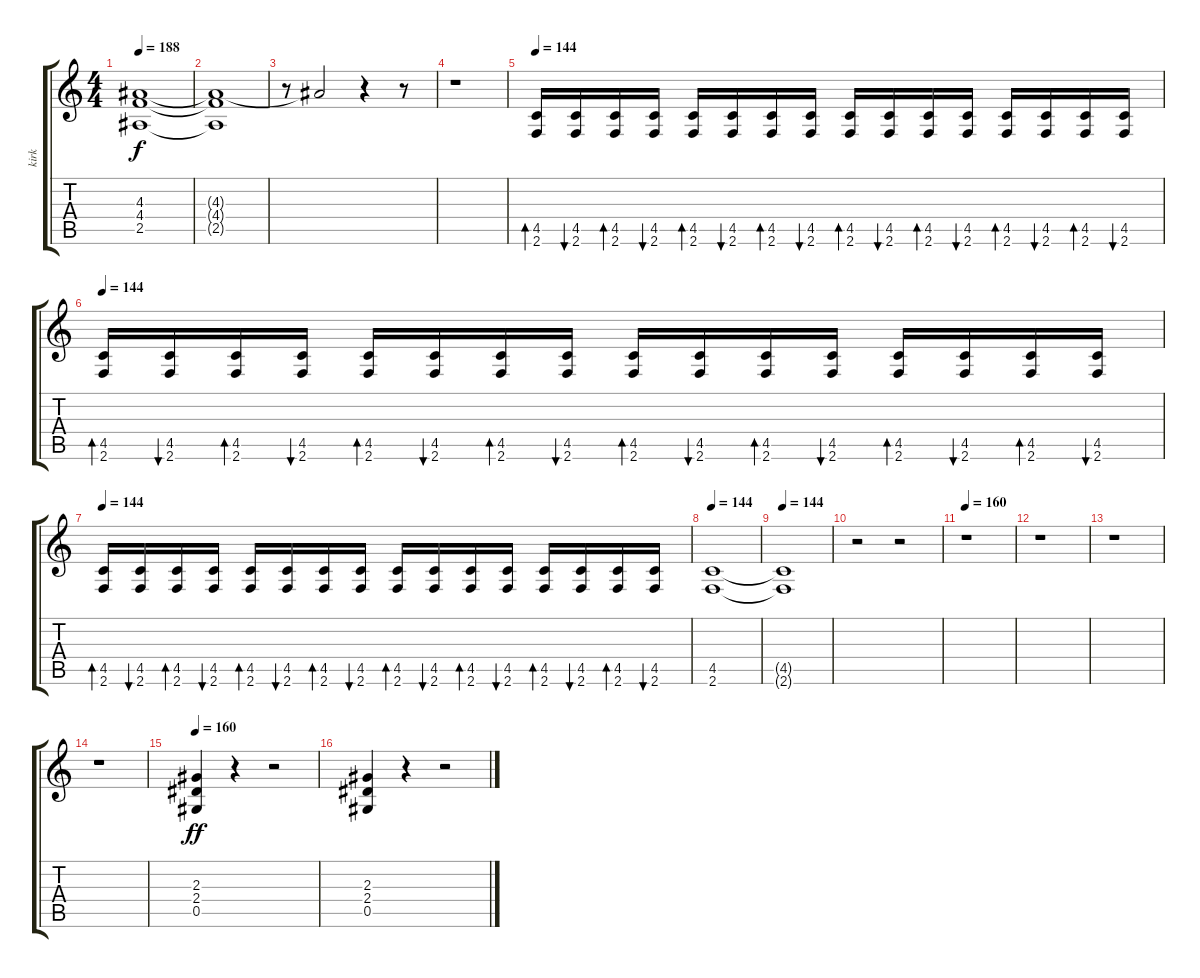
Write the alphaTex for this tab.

\track ("kirk" "kirk") {instrument distortionguitar}
\staff {score tabs}
\tuning (Eb4 Bb3 Gb3 Db3 Ab2 Eb2) {hide}
\ts (4 4)
\tempo 188
\clef g2
\ks c
(4.3{t} 4.4{t} 2.5{t}).1{dy f} |
(4.3{t} 4.4{t} 2.5{t}).1 |
r.8 4.3{t}.2 r.4 r.8 |
r.1 |
\tempo 144
(4.5 2.6).16{bd 120 volume 11} (4.5 2.6).16{bu 120} (4.5 2.6).16{bd 120} (4.5 2.6).16{bu 120} (4.5 2.6).16{bd 120} (4.5 2.6).16{bu 120} (4.5 2.6).16{bd 120} (4.5 2.6).16{bu 120} (4.5 2.6).16{bd 120} (4.5 2.6).16{bu 120} (4.5 2.6).16{bd 120} (4.5 2.6).16{bu 120} (4.5 2.6).16{bd 120} (4.5 2.6).16{bu 120} (4.5 2.6).16{bd 120} (4.5 2.6).16{bu 120} |
\tempo 144
(4.5 2.6).16{bd 120 volume 11} (4.5 2.6).16{bu 120} (4.5 2.6).16{bd 120} (4.5 2.6).16{bu 120} (4.5 2.6).16{bd 120} (4.5 2.6).16{bu 120} (4.5 2.6).16{bd 120} (4.5 2.6).16{bu 120} (4.5 2.6).16{bd 120} (4.5 2.6).16{bu 120} (4.5 2.6).16{bd 120} (4.5 2.6).16{bu 120} (4.5 2.6).16{bd 120} (4.5 2.6).16{bu 120} (4.5 2.6).16{bd 120} (4.5 2.6).16{bu 120} |
\tempo 144
(4.5 2.6).16{bd 120 volume 11} (4.5 2.6).16{bu 120} (4.5 2.6).16{bd 120} (4.5 2.6).16{bu 120} (4.5 2.6).16{bd 120} (4.5 2.6).16{bu 120} (4.5 2.6).16{bd 120} (4.5 2.6).16{bu 120} (4.5 2.6).16{bd 120} (4.5 2.6).16{bu 120} (4.5 2.6).16{bd 120} (4.5 2.6).16{bu 120} (4.5 2.6).16{bd 120} (4.5 2.6).16{bu 120} (4.5 2.6).16{bd 120} (4.5 2.6).16{bu 120} |
\tempo 144
(4.5 2.6).1{volume 14} |
\tempo 144
(4.5{t} 2.6{t}).1 |
r.2 r.2 |
\tempo 160
r.1 |
r.1 |
r.1 |
r.1 |
\tempo 160
(2.3 2.4 0.5).4{dy ff} r.4 r.2 |
(2.3 2.4 0.5).4 r.4 r.2
